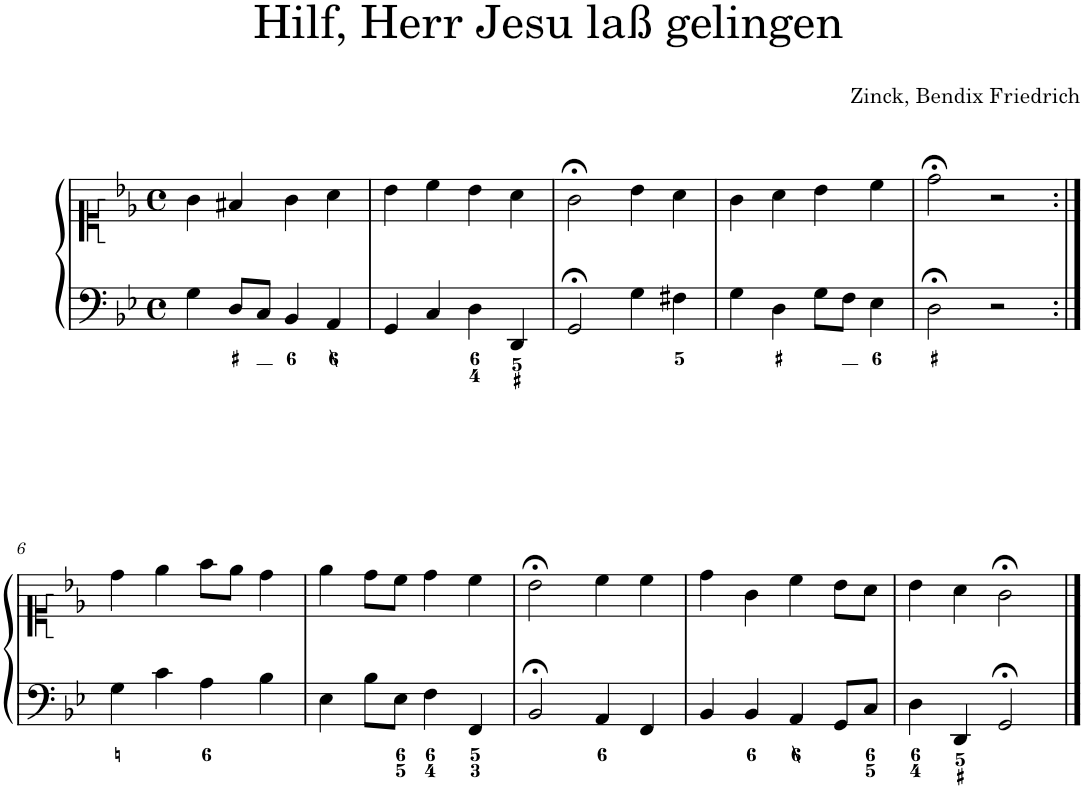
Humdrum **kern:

**kern	**kern
*part1	*part1
*staff2	*staff1
*I"Piano	*
*I'Pno.	*
*clefF4	*clefC1
*k[b-e-]	*k[b-e-]
*M4/4	*M4/4
*met(c)	*met(c)
=1	=1
4G\	4g\
8D/L	4f#X/
8C/J	.
4BB-/	4g\
4AA/	4a\
=2	=2
4GG/	4b-\
4C/	4cc\
4D\	4b-\
4DD/	4a\
=3	=3
2GG;</	2g;<\
4G\	4b-\
4F#X\	4a\
=4	=4
4G\	4g\
4D\	4a\
8G\L	4b-\
8F\J	.
4E-\	4cc\
=5	=5
2D;<\	2dd;<\
2r	2r
!!LO:LB:g=z
=6:|!	=6:|!
4G\	4dd\
4c\	4ee-\
4A\	8ff\L
.	8ee-\J
4B-\	4dd\
=7	=7
4E-\	4ee-\
8B-\L	8dd\L
8E-\J	8cc\J
4F\	4dd\
4FF/	4cc\
=8	=8
2BB-;</	2b-;<\
4AA/	4cc\
4FF/	4cc\
=9	=9
4BB-/	4dd\
4BB-/	4g\
4AA/	4cc\
8GG/L	8b-\L
8C/J	8a\J
=10	=10
4D\	4b-\
4DD/	4a\
2GG;</	2g;<\
==	==
*-	*-
